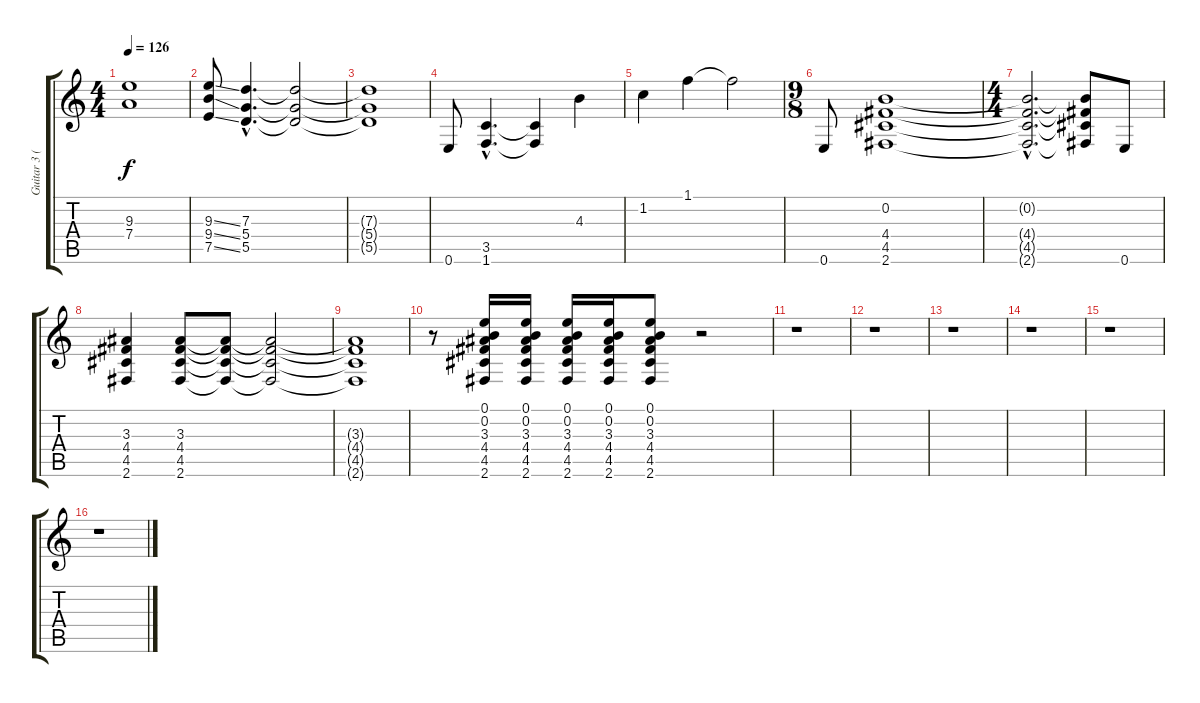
\track ("Guitar 3 (clean)" "Guitar 3 (") {instrument electricguitarclean}
\staff {score tabs}
\tuning (E4 B3 G3 D3 A2 E2) {hide}
\ts (4 4)
\tempo 126
\clef g2
\ks c
(9.3{t} 7.4{t}).1{dy f} |
(9.3{ss} 9.4{ss} 7.5{ss}).8 (7.3{hac} 5.4{hac} 5.5{hac}).4{d} (7.3{t} 5.4{t} 5.5{t}).2 |
(7.3{t} 5.4{t} 5.5{t}).1 |
0.6.8 (3.5{hac} 1.6{hac}).4{d} (3.5{t} 1.6{t}).4 4.3.4 |
1.2.4 1.1.4 1.1{t}.2 |
\ts (9 8)
0.6.8 (0.2 4.4 4.5 2.6).1 |
\ts (4 4)
(0.2{hac t} 4.4{hac t} 4.5{hac t} 2.6{hac t}).2{d} (0.2{t} 4.4{t} 4.5{t} 2.6{t}).8 0.6.8 |
(3.3 4.4 4.5 2.6).4 (3.3 4.4 4.5 2.6).8 (3.3{t} 4.4{t} 4.5{t} 2.6{t}).8 (3.3{t} 4.4{t} 4.5{t} 2.6{t}).2 |
(3.3{t} 4.4{t} 4.5{t} 2.6{t}).1 |
r.8 (0.1 0.2 3.3 4.4 4.5 2.6).16 (0.1 0.2 3.3 4.4 4.5 2.6).16 (0.1 0.2 3.3 4.4 4.5 2.6).16 (0.1 0.2 3.3 4.4 4.5 2.6).16 (0.1 0.2 3.3 4.4 4.5 2.6).8 r.2 |
r.1 |
r.1 |
r.1 |
r.1 |
r.1 |
r.1
